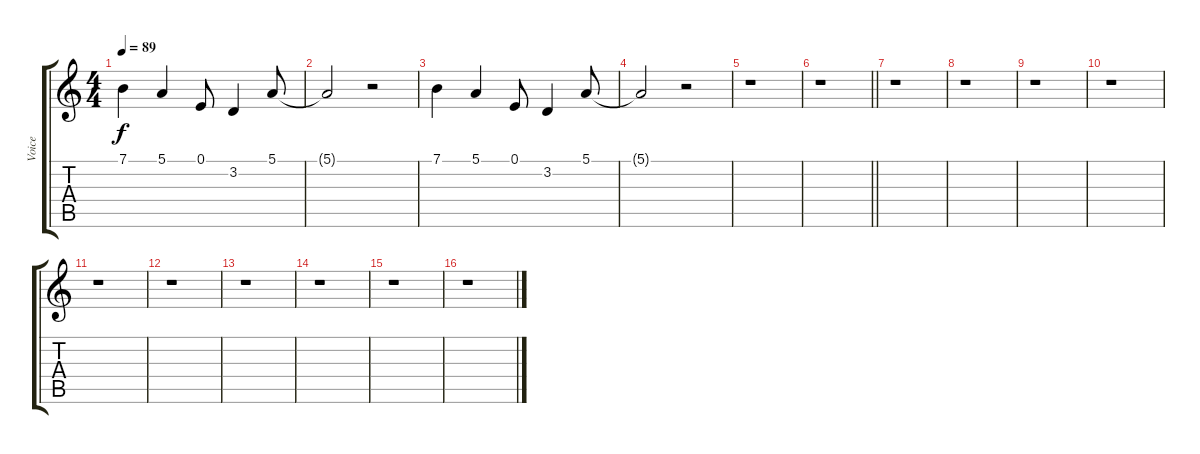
\track ("Voice" "Voice") {instrument harmonica}
\staff {score tabs}
\tuning (E4 B3 G3 D3 A2 E2) {hide}
\ts (4 4)
\tempo 89
\clef g2
\ks c
7.1{t}.4{dy f} 5.1.4 0.1.8 3.2.4 5.1.8 |
5.1{t}.2 r.2 |
7.1.4 5.1.4 0.1.8 3.2.4 5.1.8 |
5.1{t}.2 r.2 |
r.1 |
\barLineRight lightlight
r.1 |
r.1 |
r.1 |
r.1 |
r.1 |
r.1 |
r.1 |
r.1 |
r.1 |
r.1 |
r.1
